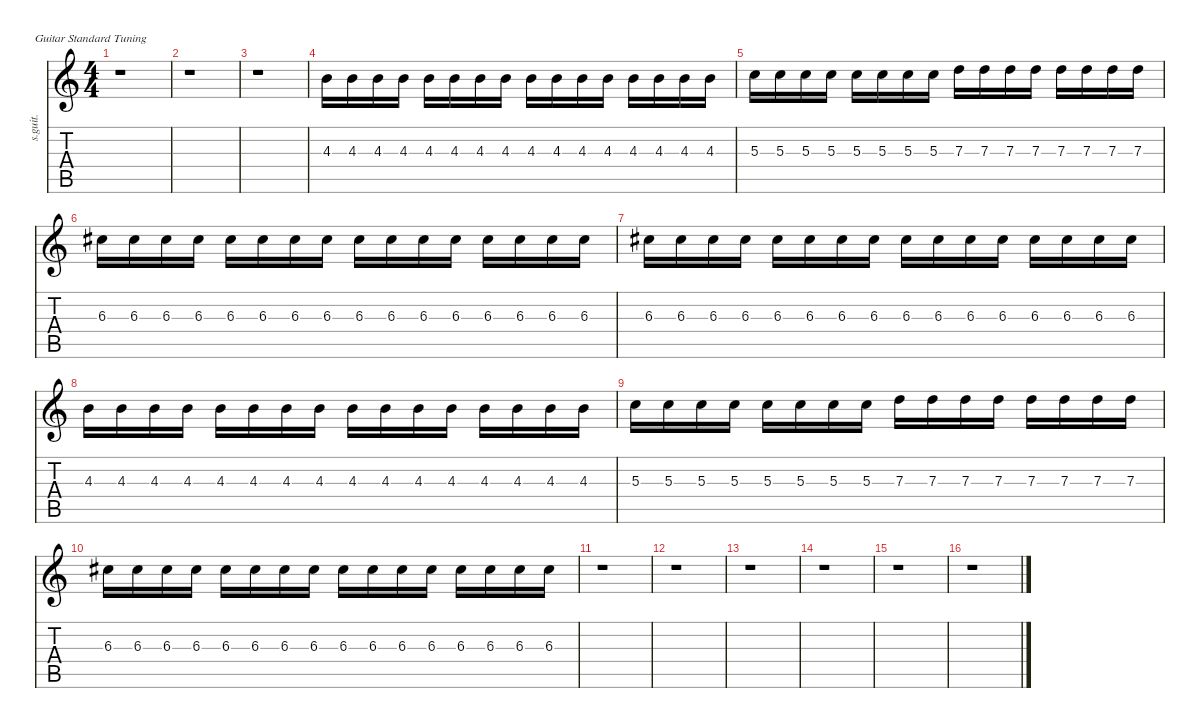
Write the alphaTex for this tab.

\defaultSystemsLayout 4
\hideDynamics
\bracketExtendMode nobrackets
\track ("" "s.guit.") {instrument distortionguitar}
\staff {score tabs}
\tuning (E4 B3 G3 D3 A2 E2)
\ts (4 4)
\tempo (180 hide)
\clef g2
\ks c
r.1{dy f} |
r.1 |
r.1 |
4.3.16 4.3.16 4.3.16 4.3.16 4.3.16 4.3.16 4.3.16 4.3.16 4.3.16 4.3.16 4.3.16 4.3.16 4.3.16 4.3.16 4.3.16 4.3.16 |
5.3.16 5.3.16 5.3.16 5.3.16 5.3.16 5.3.16 5.3.16 5.3.16 7.3.16 7.3.16 7.3.16 7.3.16 7.3.16 7.3.16 7.3.16 7.3.16 |
6.3{acc #}.16 6.3{acc #}.16 6.3{acc #}.16 6.3{acc #}.16 6.3{acc #}.16 6.3{acc #}.16 6.3{acc #}.16 6.3{acc #}.16 6.3{acc #}.16 6.3{acc #}.16 6.3{acc #}.16 6.3{acc #}.16 6.3{acc #}.16 6.3{acc #}.16 6.3{acc #}.16 6.3{acc #}.16 |
6.3{acc #}.16 6.3{acc #}.16 6.3{acc #}.16 6.3{acc #}.16 6.3{acc #}.16 6.3{acc #}.16 6.3{acc #}.16 6.3{acc #}.16 6.3{acc #}.16 6.3{acc #}.16 6.3{acc #}.16 6.3{acc #}.16 6.3{acc #}.16 6.3{acc #}.16 6.3{acc #}.16 6.3{acc #}.16 |
4.3.16 4.3.16 4.3.16 4.3.16 4.3.16 4.3.16 4.3.16 4.3.16 4.3.16 4.3.16 4.3.16 4.3.16 4.3.16 4.3.16 4.3.16 4.3.16 |
5.3.16 5.3.16 5.3.16 5.3.16 5.3.16 5.3.16 5.3.16 5.3.16 7.3.16 7.3.16 7.3.16 7.3.16 7.3.16 7.3.16 7.3.16 7.3.16 |
6.3{acc #}.16 6.3{acc #}.16 6.3{acc #}.16 6.3{acc #}.16 6.3{acc #}.16 6.3{acc #}.16 6.3{acc #}.16 6.3{acc #}.16 6.3{acc #}.16 6.3{acc #}.16 6.3{acc #}.16 6.3{acc #}.16 6.3{acc #}.16 6.3{acc #}.16 6.3{acc #}.16 6.3{acc #}.16 |
r.1 |
r.1 |
r.1 |
r.1 |
r.1 |
r.1
